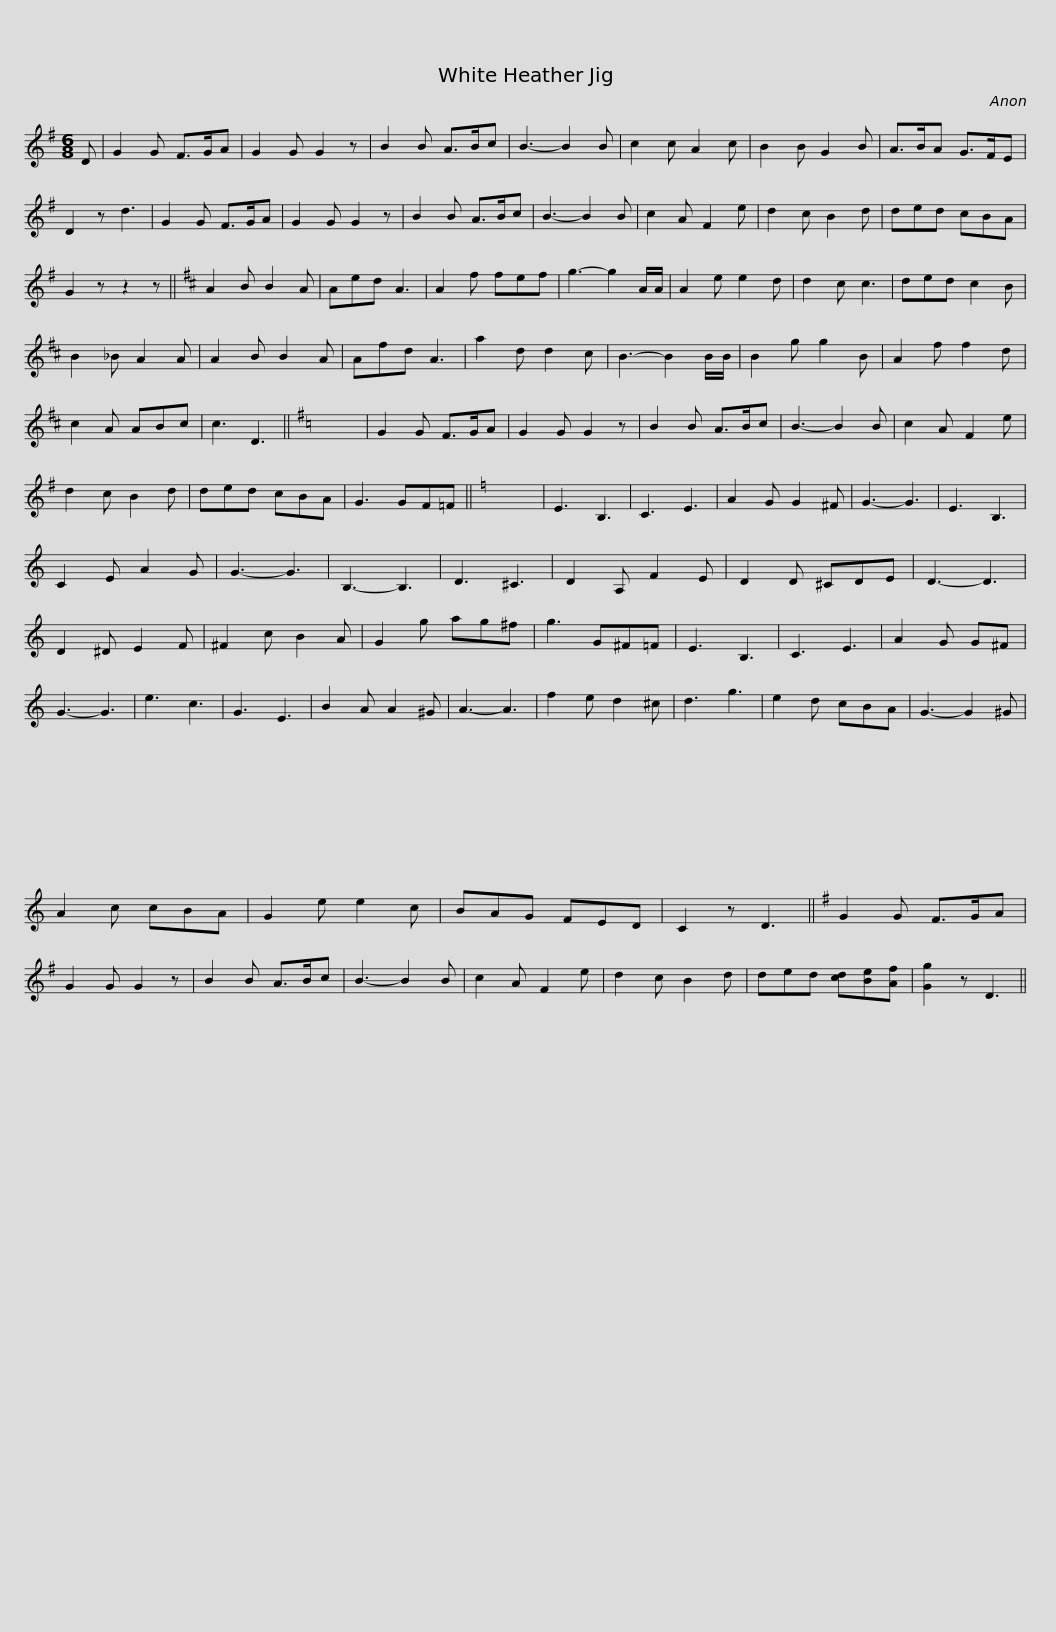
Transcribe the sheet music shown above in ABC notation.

X:1
L:1/8
M:6/8
I:linebreak $
K:G
V:1 treble
V:1
 D | G2 G F>GA | G2 G G2 z | B2 B A>Bc | B3- B2 B | %5
 c2 c A2 c | B2 B G2 B | A>BA G>FE | D2 z d3 |$ G2 G F>GA | %10
 G2 G G2 z | B2 B A>Bc | B3- B2 B |$ c2 A F2 e | d2 c B2 d | %15
 ded cBA | G2 z z2 z ||[K:D] A2 B B2 A | Aed A3 | A2 f fef | %20
 g3- g2 A/A/ | A2 e e2 d |$ d2 c c3 | ded c2 B | B2 _B A2 A |$ %25
 A2 B B2 A | Afd A3 | a2 d d2 c | B3- B2 B/B/ | B2 g g2 B | %30
 A2 f f2 d | c2 A ABc | c3 D3 ||[K:G] x6 | G2 G F>GA |$ %35
 G2 G G2 z | B2 B A>Bc | B3- B2 B |$ c2 A F2 e | d2 c B2 d | %40
 ded cBA | G3 GF=F ||[K:C] x6 | E3 B,3 | C3 E3 | %45
 A2 G G2 ^F | G3- G3 | E3 B,3 |$ C2 E A2 G | G3- G3 | %50
 B,3- B,3 |$ D3 ^C3 | D2 A, F2 E | D2 D ^CDE | D3- D3 | %55
 D2 ^D E2 F | ^F2 c B2 A | G2 g ag^f | g3 G^F=F | E3 B,3 |$ %60
 C3 E3 | A2 G G^F | G3- G3 |$ e3 c3 | G3 E3 | %65
 B2 A A2 ^G | A3- A3 | f2 e d2 ^c | d3 g3 | e2 d cBA | %70
 G3- G2 ^G | A2 c cBA | G2 e e2 c |$ BAG FED | C2 z D3 ||$ %75
[K:G] G2 G F>GA | G2 G G2 z | B2 B A>Bc | B3- B2 B |$ c2 A F2 e | %80
 d2 c B2 d | ded [cd][Be][Af] | [Gg]2 z D3 || %83
